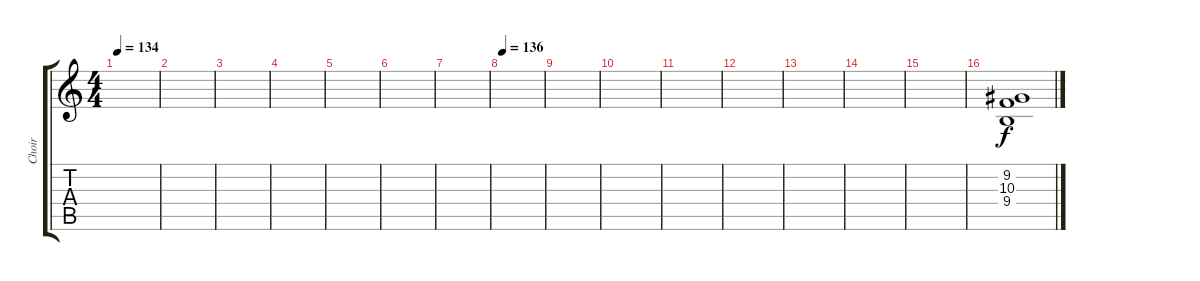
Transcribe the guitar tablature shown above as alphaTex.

\track ("Choir" "Choir") {instrument pad4choir}
\staff {score tabs}
\tuning (E4 B3 G3 D3 A2 E2) {hide}
\ts (4 4)
\tempo 134
\clef g2
\ks c
|
|
|
|
|
|
|
\tempo 136
|
|
|
|
|
|
|
|
(9.2 10.3 9.4).1
